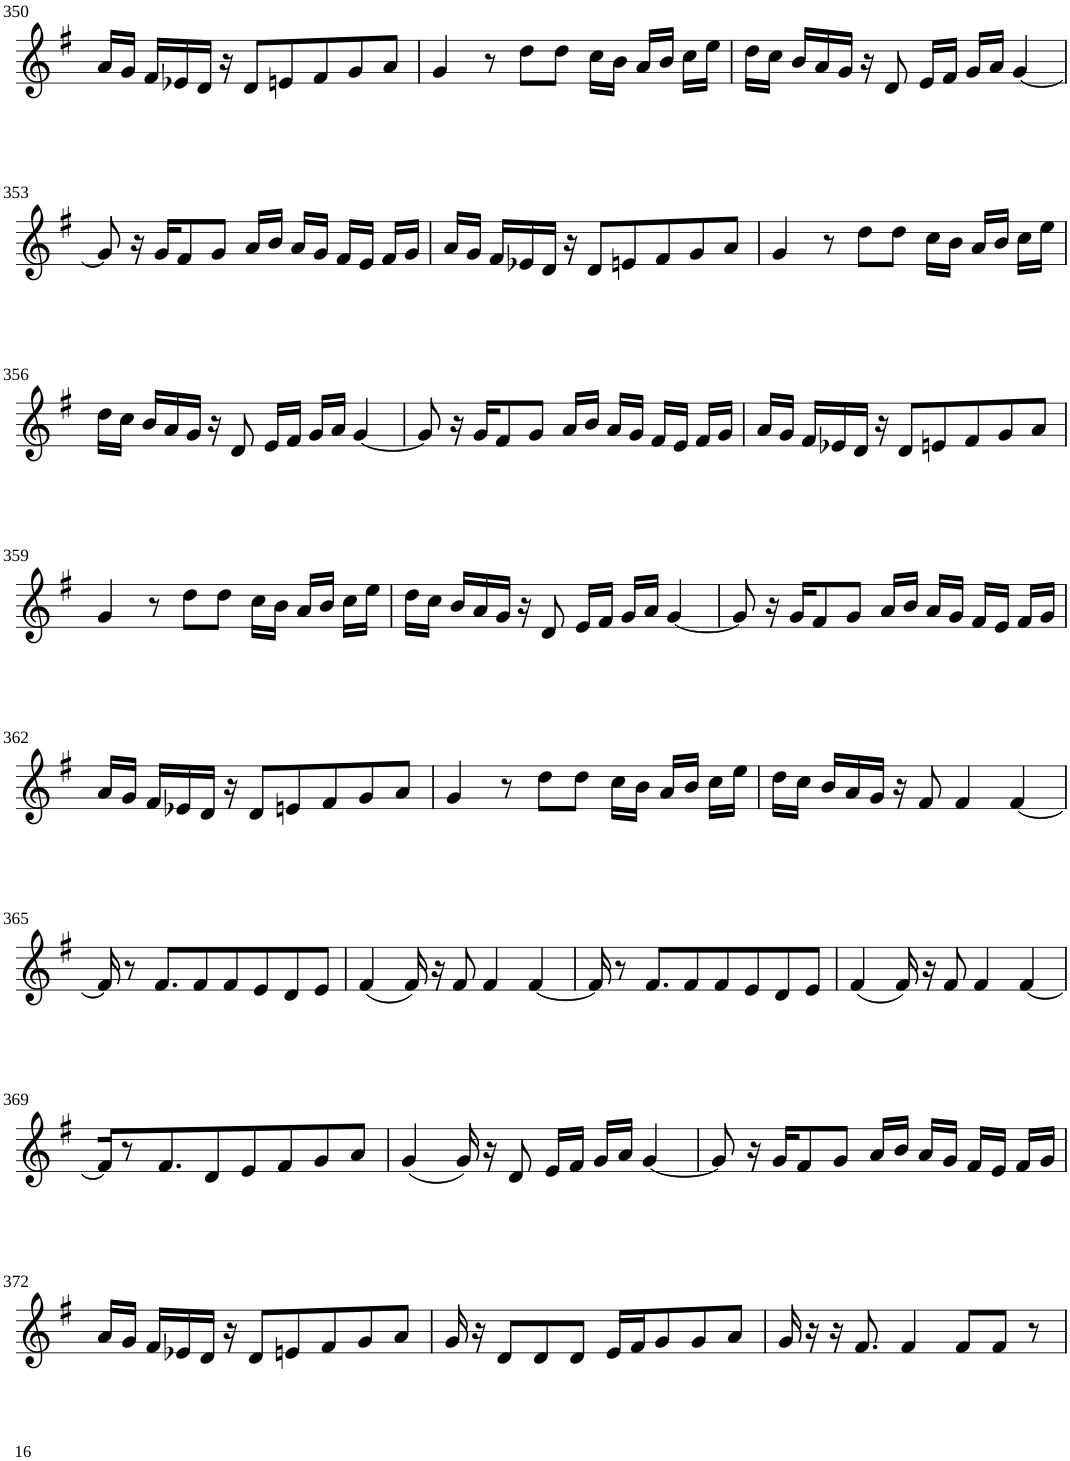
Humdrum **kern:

**kern
*part1
*staff1
*I"Violin
!!LO:PB:g=z
*clefG2
*k[f#]
*G:
*M8/8
=350
16a/LL
16g/JJ
16f#/LL
16e-X/
16d/JJ
16r
8d/L
8en/
8f#/
8g/
8a/J
=351
4g/
8r
8dd\L
8dd\J
16cc\LL
16b\JJ
16a/LL
16b/JJ
16cc\LL
16ee\JJ
=352
16dd\LL
16cc\JJ
16b/LL
16a/
16g/JJ
16r
8d/
16e/LL
16f#/JJ
16g/LL
16a/JJ
[4g/
!!LO:LB:g=z
=353
8g/]
16r
16g/KL
8f#/
8g/J
16a/LL
16b/JJ
16a/LL
16g/JJ
16f#/LL
16e/JJ
16f#/LL
16g/JJ
=354
16a/LL
16g/JJ
16f#/LL
16e-X/
16d/JJ
16r
8d/L
8en/
8f#/
8g/
8a/J
=355
4g/
8r
8dd\L
8dd\J
16cc\LL
16b\JJ
16a/LL
16b/JJ
16cc\LL
16ee\JJ
!!LO:LB:g=z
=356
16dd\LL
16cc\JJ
16b/LL
16a/
16g/JJ
16r
8d/
16e/LL
16f#/JJ
16g/LL
16a/JJ
[4g/
=357
8g/]
16r
16g/KL
8f#/
8g/J
16a/LL
16b/JJ
16a/LL
16g/JJ
16f#/LL
16e/JJ
16f#/LL
16g/JJ
=358
16a/LL
16g/JJ
16f#/LL
16e-X/
16d/JJ
16r
8d/L
8en/
8f#/
8g/
8a/J
!!LO:LB:g=z
=359
4g/
8r
8dd\L
8dd\J
16cc\LL
16b\JJ
16a/LL
16b/JJ
16cc\LL
16ee\JJ
=360
16dd\LL
16cc\JJ
16b/LL
16a/
16g/JJ
16r
8d/
16e/LL
16f#/JJ
16g/LL
16a/JJ
[4g/
=361
8g/]
16r
16g/KL
8f#/
8g/J
16a/LL
16b/JJ
16a/LL
16g/JJ
16f#/LL
16e/JJ
16f#/LL
16g/JJ
!!LO:LB:g=z
=362
16a/LL
16g/JJ
16f#/LL
16e-X/
16d/JJ
16r
8d/L
8en/
8f#/
8g/
8a/J
=363
4g/
8r
8dd\L
8dd\J
16cc\LL
16b\JJ
16a/LL
16b/JJ
16cc\LL
16ee\JJ
=364
16dd\LL
16cc\JJ
16b/LL
16a/
16g/JJ
16r
8f#/
4f#/
[4f#/
!!LO:LB:g=z
=365
16f#/]
8r
8.f#/L
8f#/
8f#/
8e/
8d/
8e/J
=366
(4f#/
16f#/)
16r
8f#/
4f#/
[4f#/
=367
16f#/]
8r
8.f#/L
8f#/
8f#/
8e/
8d/
8e/J
=368
(4f#/
16f#/)
16r
8f#/
4f#/
[4f#/
!!LO:LB:g=z
=369
16f#/KL]
8r
8.f#/
8d/
8e/
8f#/
8g/
8a/J
=370
(4g/
16g/)
16r
8d/
16e/LL
16f#/JJ
16g/LL
16a/JJ
[4g/
=371
8g/]
16r
16g/KL
8f#/
8g/J
16a/LL
16b/JJ
16a/LL
16g/JJ
16f#/LL
16e/JJ
16f#/LL
16g/JJ
!!LO:LB:g=z
=372
16a/LL
16g/JJ
16f#/LL
16e-X/
16d/JJ
16r
8d/L
8en/
8f#/
8g/
8a/J
=373
16g/
16r
8d/L
8d/
8d/J
16e/LL
16f#/J
8g/
8g/
8a/J
=374
16g/
16r
16r
8.f#/
4f#/
8f#/L
8f#/J
8r
=
*-
